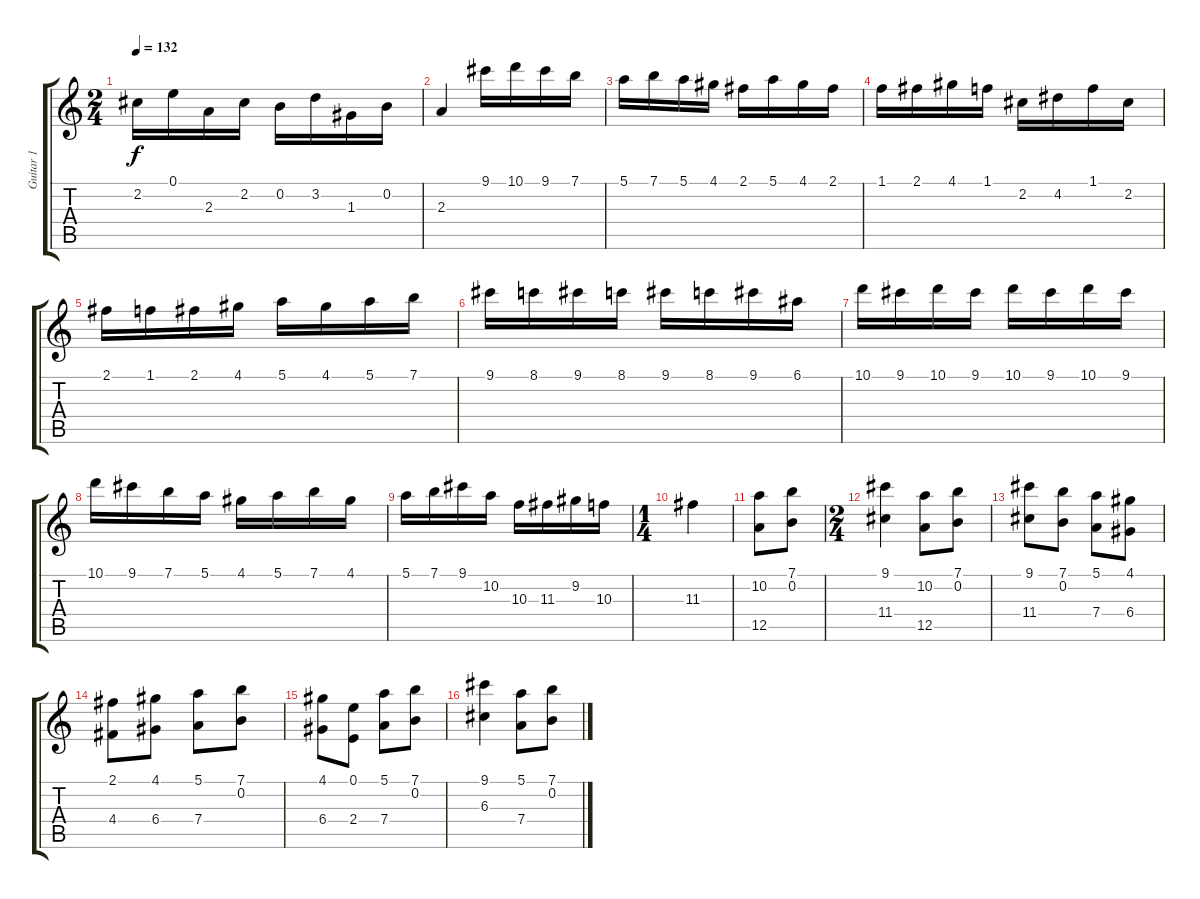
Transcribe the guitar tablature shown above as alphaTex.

\track ("Guitar 1" "Guitar 1") {instrument acousticguitarnylon}
\staff {score tabs}
\tuning (E4 B3 G3 D3 A2 E2) {hide}
\ts (2 4)
\tempo 132
\clef g2
\ks c
2.2.16{dy f} 0.1.16 2.3.16 2.2.16 0.2.16 3.2.16 1.3.16 0.2.16 |
2.3.4 9.1.16 10.1.16 9.1.16 7.1.16 |
5.1.16 7.1.16 5.1.16 4.1.16 2.1.16 5.1.16 4.1.16 2.1.16 |
1.1.16 2.1.16 4.1.16 1.1.16 2.2.16 4.2.16 1.1.16 2.2.16 |
2.1.16 1.1.16 2.1.16 4.1.16 5.1.16 4.1.16 5.1.16 7.1.16 |
9.1.16 8.1.16 9.1.16 8.1.16 9.1.16 8.1.16 9.1.16 6.1.16 |
10.1.16 9.1.16 10.1.16 9.1.16 10.1.16 9.1.16 10.1.16 9.1.16 |
10.1.16 9.1.16 7.1.16 5.1.16 4.1.16 5.1.16 7.1.16 4.1.16 |
5.1.16 7.1.16 9.1.16 10.2.16 10.3.16 11.3.16 9.2.16 10.3.16 |
\ts (1 4)
11.3.4 |
(10.2 12.5).8 (7.1 0.2).8 |
\ts (2 4)
(9.1 11.4).4 (10.2 12.5).8 (7.1 0.2).8 |
(9.1 11.4).8 (7.1 0.2).8 (5.1 7.4).8 (4.1 6.4).8 |
(2.1 4.4).8 (4.1 6.4).8 (5.1 7.4).8 (7.1 0.2).8 |
(4.1 6.4).8 (0.1 2.4).8 (5.1 7.4).8 (7.1 0.2).8 |
(9.1 6.3).4 (5.1 7.4).8 (7.1 0.2).8
